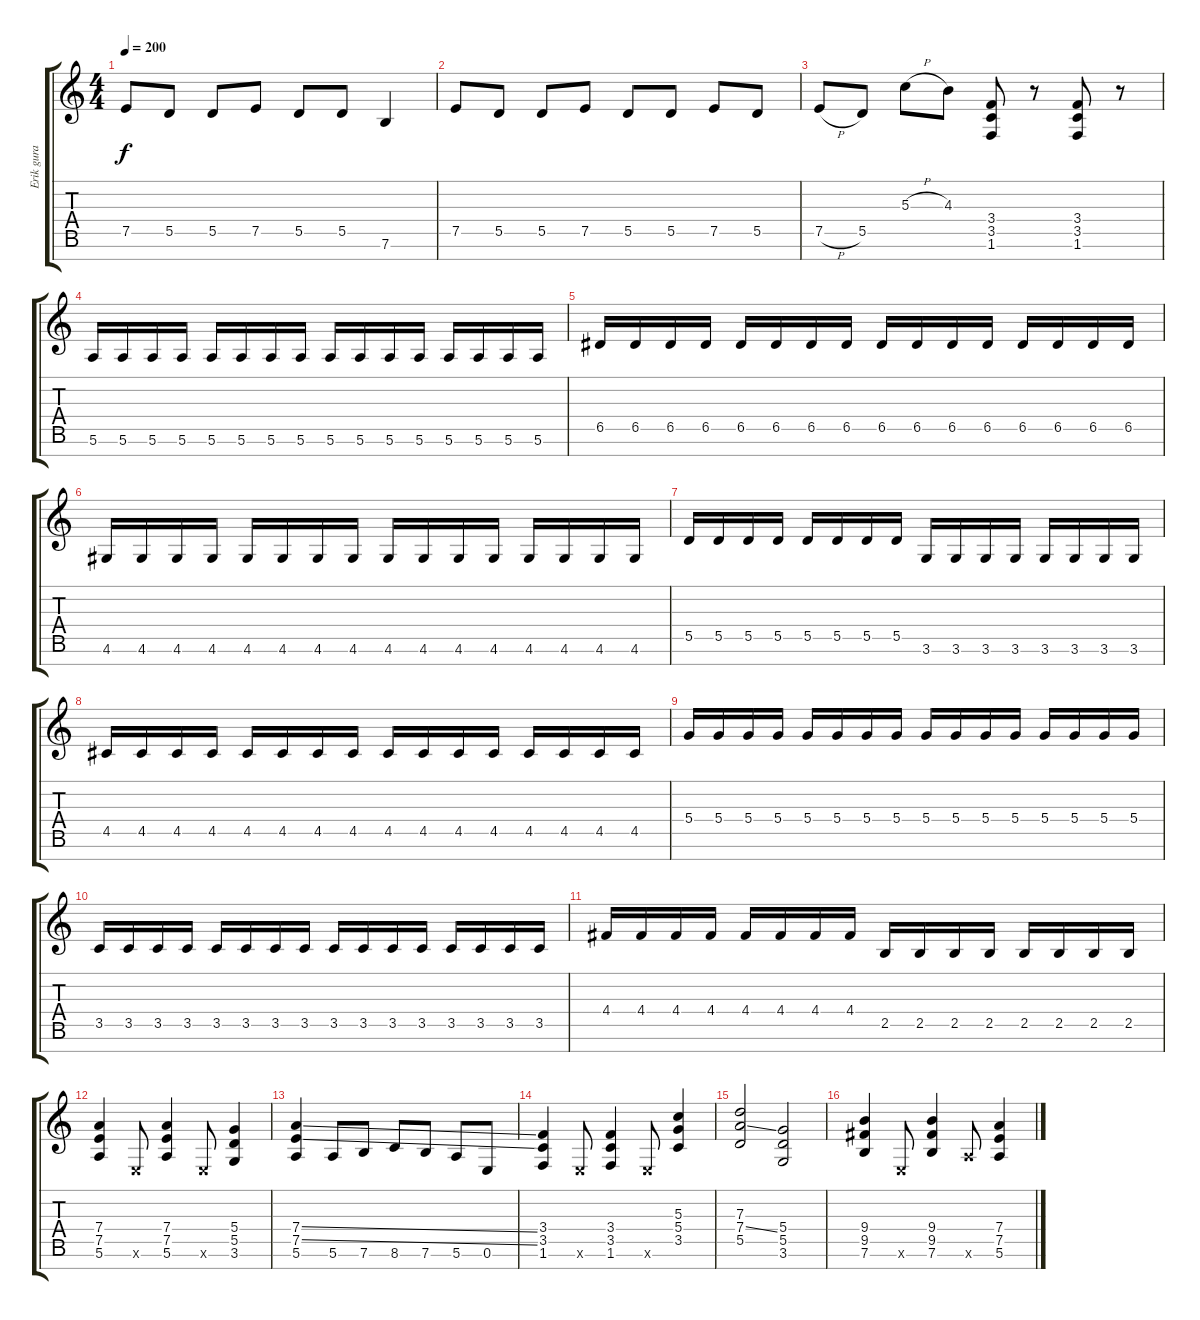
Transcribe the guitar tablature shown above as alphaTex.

\track ("Erik gura" "Erik gura") {instrument distortionguitar}
\staff {score tabs}
\tuning (E4 B3 G3 D3 A2 E2 B1) {hide}
\ts (4 4)
\tempo 200
\clef g2
\ks c
7.5.8{dy f} 5.5.8 5.5.8 7.5.8 5.5.8 5.5.8 7.6.4 |
7.5.8 5.5.8 5.5.8 7.5.8 5.5.8 5.5.8 7.5.8 5.5.8 |
7.5{h}.8 5.5.8 5.3{h}.8 4.3.8 (3.4 3.5 1.6).8 r.8 (3.4 3.5 1.6).8 r.8 |
5.6.16 5.6.16 5.6.16 5.6.16 5.6.16 5.6.16 5.6.16 5.6.16 5.6.16 5.6.16 5.6.16 5.6.16 5.6.16 5.6.16 5.6.16 5.6.16 |
6.5.16 6.5.16 6.5.16 6.5.16 6.5.16 6.5.16 6.5.16 6.5.16 6.5.16 6.5.16 6.5.16 6.5.16 6.5.16 6.5.16 6.5.16 6.5.16 |
4.6.16 4.6.16 4.6.16 4.6.16 4.6.16 4.6.16 4.6.16 4.6.16 4.6.16 4.6.16 4.6.16 4.6.16 4.6.16 4.6.16 4.6.16 4.6.16 |
5.5.16 5.5.16 5.5.16 5.5.16 5.5.16 5.5.16 5.5.16 5.5.16 3.6.16 3.6.16 3.6.16 3.6.16 3.6.16 3.6.16 3.6.16 3.6.16 |
4.5.16 4.5.16 4.5.16 4.5.16 4.5.16 4.5.16 4.5.16 4.5.16 4.5.16 4.5.16 4.5.16 4.5.16 4.5.16 4.5.16 4.5.16 4.5.16 |
5.4.16 5.4.16 5.4.16 5.4.16 5.4.16 5.4.16 5.4.16 5.4.16 5.4.16 5.4.16 5.4.16 5.4.16 5.4.16 5.4.16 5.4.16 5.4.16 |
3.5.16 3.5.16 3.5.16 3.5.16 3.5.16 3.5.16 3.5.16 3.5.16 3.5.16 3.5.16 3.5.16 3.5.16 3.5.16 3.5.16 3.5.16 3.5.16 |
4.4.16 4.4.16 4.4.16 4.4.16 4.4.16 4.4.16 4.4.16 4.4.16 2.5.16 2.5.16 2.5.16 2.5.16 2.5.16 2.5.16 2.5.16 2.5.16 |
(7.4 7.5 5.6).4 0.6{x}.8 (7.4 7.5 5.6).4 0.6{x}.8 (5.4 5.5 3.6).4 |
(7.4{ss} 7.5{ss} 5.6).4 5.6.8 7.6.8 8.6.8 7.6.8 5.6.8 0.6.8 |
(3.4 3.5 1.6).4 0.6{x}.8 (3.4 3.5 1.6).4 0.6{x}.8 (5.3 5.4 3.5).4 |
(7.3 7.4{ss} 5.5).2 (5.4 5.5 3.6).2 |
(9.4 9.5 7.6).4 0.6{x}.8 (9.4 9.5 7.6).4 5.6{x}.8 (7.4 7.5 5.6).4
